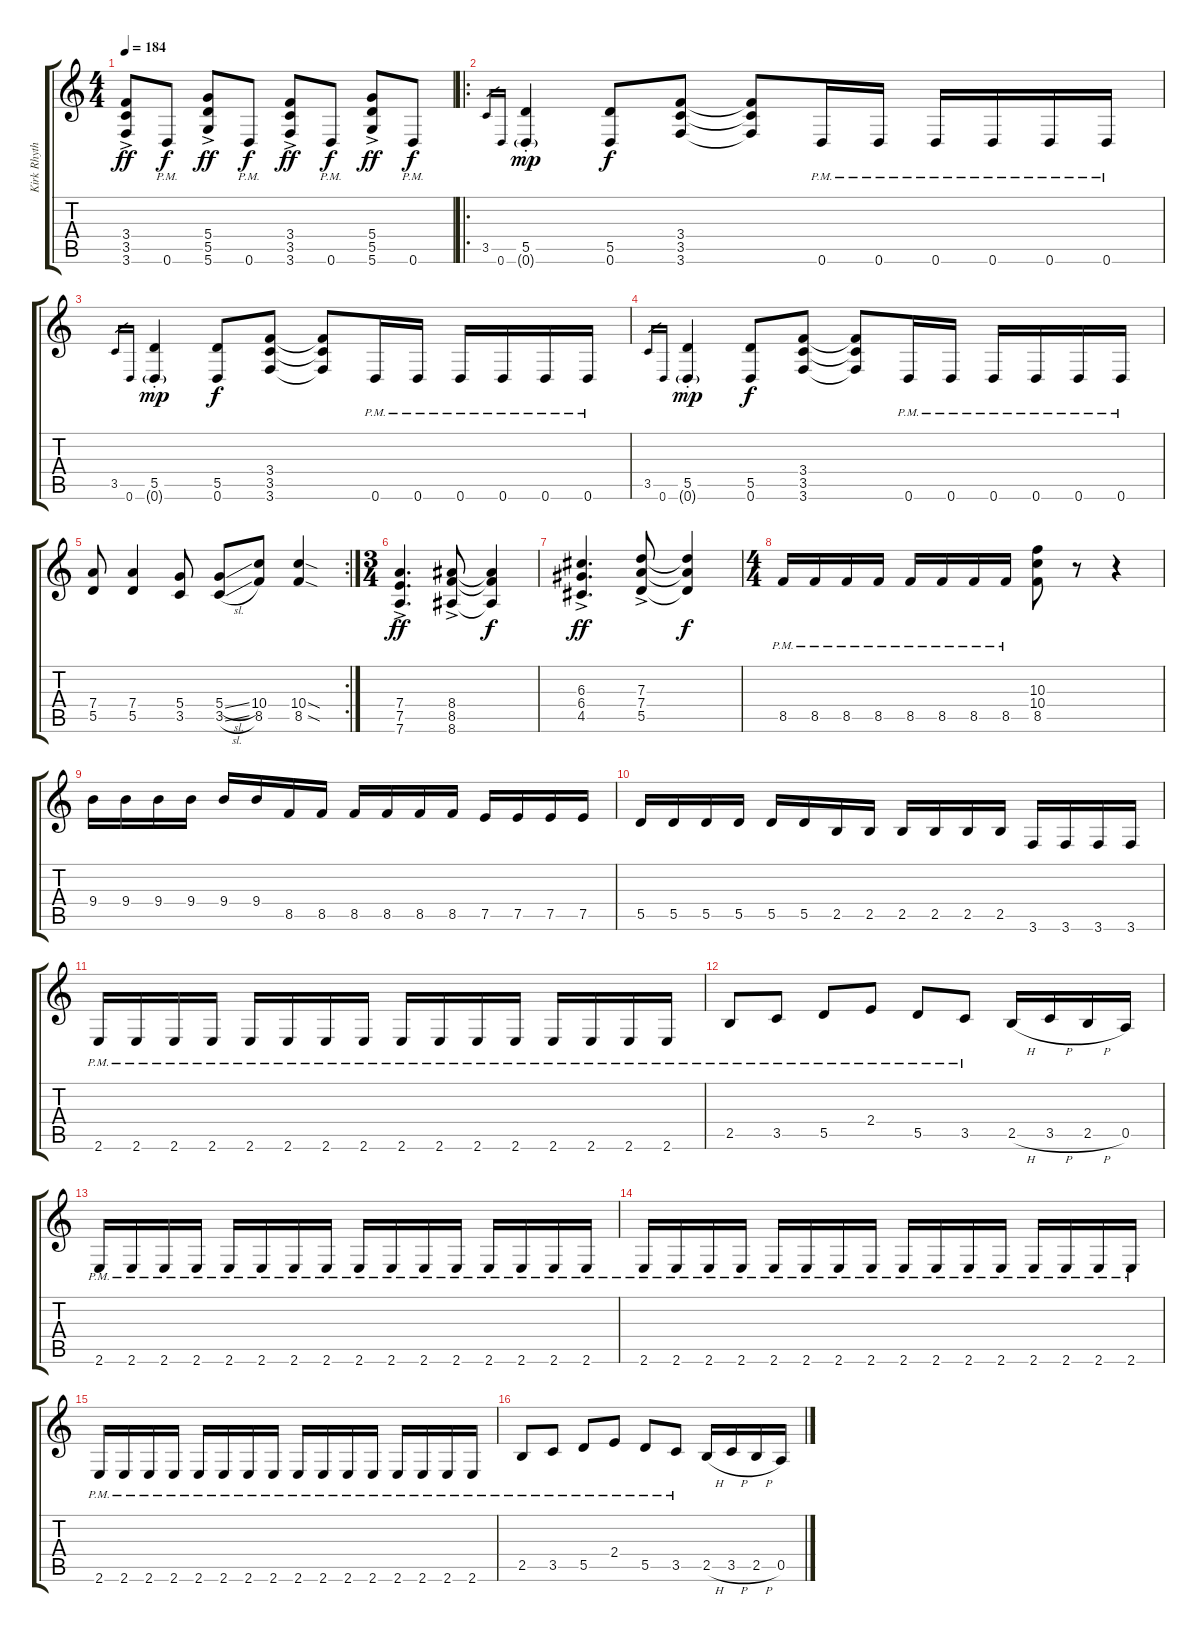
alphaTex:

\track ("Kirk Rhythm" "Kirk Rhyth") {instrument distortionguitar}
\staff {score tabs}
\tuning (E4 B3 G3 D3 A2 D2) {hide}
\ts (4 4)
\tempo 184
\clef g2
\ks c
(3.4{ac} 3.5{ac} 3.6{ac}).8{dy ff} 0.6{pm}.8{dy f} (5.4{ac} 5.5{ac} 5.6{ac}).8{dy ff} 0.6{pm}.8{dy f} (3.4{ac} 3.5{ac} 3.6{ac}).8{dy ff} 0.6{pm}.8{dy f} (5.4{ac} 5.5{ac} 5.6{ac}).8{dy ff} 0.6{pm}.8{dy f} |
\ro
3.5.16{gr} 0.6.16{gr} (5.5{st} 0.6{g st}).4{dy mp} (5.5 0.6).8{dy f} (3.4 3.5 3.6).8 (3.4{t} 3.5{t} 3.6{t}).8 0.6{pm}.16 0.6{pm}.16 0.6{pm}.16 0.6{pm}.16 0.6{pm}.16 0.6{pm}.16 |
3.5.16{gr} 0.6.16{gr} (5.5{st} 0.6{g st}).4{dy mp} (5.5 0.6).8{dy f} (3.4 3.5 3.6).8 (3.4{t} 3.5{t} 3.6{t}).8 0.6{pm}.16 0.6{pm}.16 0.6{pm}.16 0.6{pm}.16 0.6{pm}.16 0.6{pm}.16 |
3.5.16{gr} 0.6.16{gr} (5.5{st} 0.6{g st}).4{dy mp} (5.5 0.6).8{dy f} (3.4 3.5 3.6).8 (3.4{t} 3.5{t} 3.6{t}).8 0.6{pm}.16 0.6{pm}.16 0.6{pm}.16 0.6{pm}.16 0.6{pm}.16 0.6{pm}.16 |
\rc 2
(7.4 5.5).8 (7.4 5.5).4 (5.4 3.5).8 (5.4{sl} 3.5{sl}).8 (10.4 8.5).8 (10.4{sod} 8.5{sod}).4 |
\ts (3 4)
(7.4{ac} 7.5{ac} 7.6{ac}).4{d dy ff} (8.4{ac} 8.5{ac} 8.6{ac}).8 (8.4{t} 8.5{t} 8.6{t}).4{dy f} |
(6.3{ac} 6.4{ac} 4.5{ac}).4{d dy ff} (7.3{ac} 7.4{ac} 5.5{ac}).8 (7.3{t} 7.4{t} 5.5{t}).4{dy f} |
\ts (4 4)
8.5{pm}.16 8.5{pm}.16 8.5{pm}.16 8.5{pm}.16 8.5{pm}.16 8.5{pm}.16 8.5{pm}.16 8.5{pm}.16 (10.3 10.4 8.5).8 r.8 r.4 |
9.4.16 9.4.16 9.4.16 9.4.16 9.4.16 9.4.16 8.5.16 8.5.16 8.5.16 8.5.16 8.5.16 8.5.16 7.5.16 7.5.16 7.5.16 7.5.16 |
5.5.16 5.5.16 5.5.16 5.5.16 5.5.16 5.5.16 2.5.16 2.5.16 2.5.16 2.5.16 2.5.16 2.5.16 3.6.16 3.6.16 3.6.16 3.6.16 |
2.6{pm}.16 2.6{pm}.16 2.6{pm}.16 2.6{pm}.16 2.6{pm}.16 2.6{pm}.16 2.6{pm}.16 2.6{pm}.16 2.6{pm}.16 2.6{pm}.16 2.6{pm}.16 2.6{pm}.16 2.6{pm}.16 2.6{pm}.16 2.6{pm}.16 2.6{pm}.16 |
2.5{pm}.8 3.5{pm}.8 5.5{pm}.8 2.4{pm}.8 5.5{pm}.8 3.5{pm}.8 2.5{h}.16 3.5{h}.16 2.5{h}.16 0.5.16 |
2.6{pm}.16 2.6{pm}.16 2.6{pm}.16 2.6{pm}.16 2.6{pm}.16 2.6{pm}.16 2.6{pm}.16 2.6{pm}.16 2.6{pm}.16 2.6{pm}.16 2.6{pm}.16 2.6{pm}.16 2.6{pm}.16 2.6{pm}.16 2.6{pm}.16 2.6{pm}.16 |
2.6{pm}.16 2.6{pm}.16 2.6{pm}.16 2.6{pm}.16 2.6{pm}.16 2.6{pm}.16 2.6{pm}.16 2.6{pm}.16 2.6{pm}.16 2.6{pm}.16 2.6{pm}.16 2.6{pm}.16 2.6{pm}.16 2.6{pm}.16 2.6{pm}.16 2.6{pm}.16 |
2.6{pm}.16 2.6{pm}.16 2.6{pm}.16 2.6{pm}.16 2.6{pm}.16 2.6{pm}.16 2.6{pm}.16 2.6{pm}.16 2.6{pm}.16 2.6{pm}.16 2.6{pm}.16 2.6{pm}.16 2.6{pm}.16 2.6{pm}.16 2.6{pm}.16 2.6{pm}.16 |
2.5{pm}.8 3.5{pm}.8 5.5{pm}.8 2.4{pm}.8 5.5{pm}.8 3.5{pm}.8 2.5{h}.16 3.5{h}.16 2.5{h}.16 0.5.16
